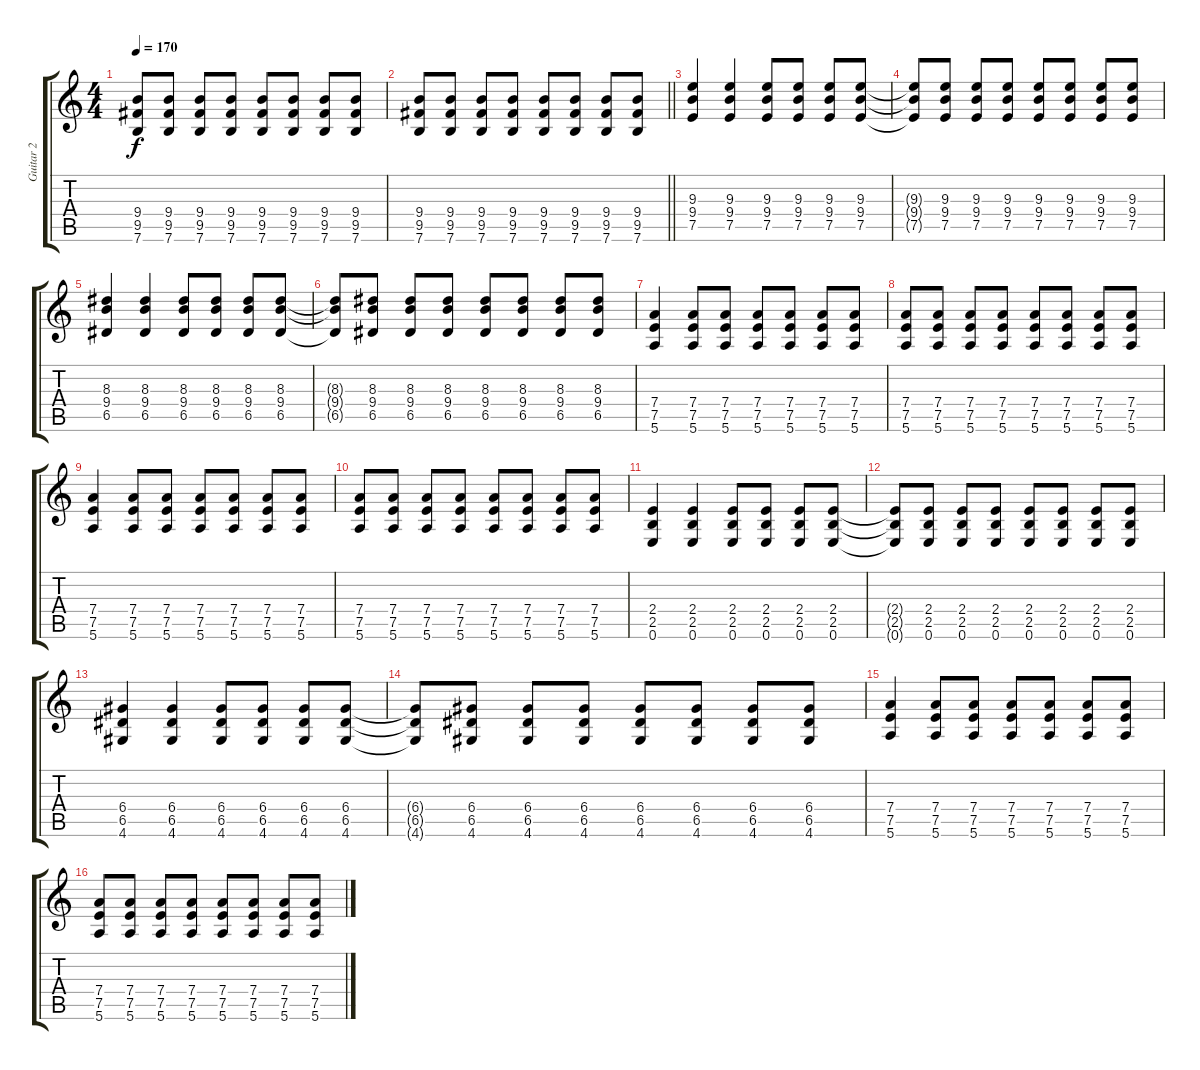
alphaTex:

\track ("Guitar 2" "Guitar 2") {instrument overdrivenguitar}
\staff {score tabs}
\tuning (E4 B3 G3 D3 A2 E2) {hide}
\ts (4 4)
\tempo 170
\clef g2
\ks c
(9.4 9.5 7.6).8{dy f} (9.4 9.5 7.6).8 (9.4 9.5 7.6).8 (9.4 9.5 7.6).8 (9.4 9.5 7.6).8 (9.4 9.5 7.6).8 (9.4 9.5 7.6).8 (9.4 9.5 7.6).8 |
\barLineRight lightlight
(9.4 9.5 7.6).8 (9.4 9.5 7.6).8 (9.4 9.5 7.6).8 (9.4 9.5 7.6).8 (9.4 9.5 7.6).8 (9.4 9.5 7.6).8 (9.4 9.5 7.6).8 (9.4 9.5 7.6).8 |
(9.3 9.4 7.5).4 (9.3 9.4 7.5).4 (9.3 9.4 7.5).8 (9.3 9.4 7.5).8 (9.3 9.4 7.5).8 (9.3 9.4 7.5).8 |
(9.3{t} 9.4{t} 7.5{t}).8 (9.3 9.4 7.5).8 (9.3 9.4 7.5).8 (9.3 9.4 7.5).8 (9.3 9.4 7.5).8 (9.3 9.4 7.5).8 (9.3 9.4 7.5).8 (9.3 9.4 7.5).8 |
(8.3 9.4 6.5).4 (8.3 9.4 6.5).4 (8.3 9.4 6.5).8 (8.3 9.4 6.5).8 (8.3 9.4 6.5).8 (8.3 9.4 6.5).8 |
(8.3{t} 9.4{t} 6.5{t}).8 (8.3 9.4 6.5).8 (8.3 9.4 6.5).8 (8.3 9.4 6.5).8 (8.3 9.4 6.5).8 (8.3 9.4 6.5).8 (8.3 9.4 6.5).8 (8.3 9.4 6.5).8 |
(7.4 7.5 5.6).4 (7.4 7.5 5.6).8 (7.4 7.5 5.6).8 (7.4 7.5 5.6).8 (7.4 7.5 5.6).8 (7.4 7.5 5.6).8 (7.4 7.5 5.6).8 |
(7.4 7.5 5.6).8 (7.4 7.5 5.6).8 (7.4 7.5 5.6).8 (7.4 7.5 5.6).8 (7.4 7.5 5.6).8 (7.4 7.5 5.6).8 (7.4 7.5 5.6).8 (7.4 7.5 5.6).8 |
(7.4 7.5 5.6).4 (7.4 7.5 5.6).8 (7.4 7.5 5.6).8 (7.4 7.5 5.6).8 (7.4 7.5 5.6).8 (7.4 7.5 5.6).8 (7.4 7.5 5.6).8 |
(7.4 7.5 5.6).8 (7.4 7.5 5.6).8 (7.4 7.5 5.6).8 (7.4 7.5 5.6).8 (7.4 7.5 5.6).8 (7.4 7.5 5.6).8 (7.4 7.5 5.6).8 (7.4 7.5 5.6).8 |
(2.4 2.5 0.6).4 (2.4 2.5 0.6).4 (2.4 2.5 0.6).8 (2.4 2.5 0.6).8 (2.4 2.5 0.6).8 (2.4 2.5 0.6).8 |
(2.4{t} 2.5{t} 0.6{t}).8 (2.4 2.5 0.6).8 (2.4 2.5 0.6).8 (2.4 2.5 0.6).8 (2.4 2.5 0.6).8 (2.4 2.5 0.6).8 (2.4 2.5 0.6).8 (2.4 2.5 0.6).8 |
(6.4 6.5 4.6).4 (6.4 6.5 4.6).4 (6.4 6.5 4.6).8 (6.4 6.5 4.6).8 (6.4 6.5 4.6).8 (6.4 6.5 4.6).8 |
(6.4{t} 6.5{t} 4.6{t}).8 (6.4 6.5 4.6).8 (6.4 6.5 4.6).8 (6.4 6.5 4.6).8 (6.4 6.5 4.6).8 (6.4 6.5 4.6).8 (6.4 6.5 4.6).8 (6.4 6.5 4.6).8 |
(7.4 7.5 5.6).4 (7.4 7.5 5.6).8 (7.4 7.5 5.6).8 (7.4 7.5 5.6).8 (7.4 7.5 5.6).8 (7.4 7.5 5.6).8 (7.4 7.5 5.6).8 |
(7.4 7.5 5.6).8 (7.4 7.5 5.6).8 (7.4 7.5 5.6).8 (7.4 7.5 5.6).8 (7.4 7.5 5.6).8 (7.4 7.5 5.6).8 (7.4 7.5 5.6).8 (7.4 7.5 5.6).8
